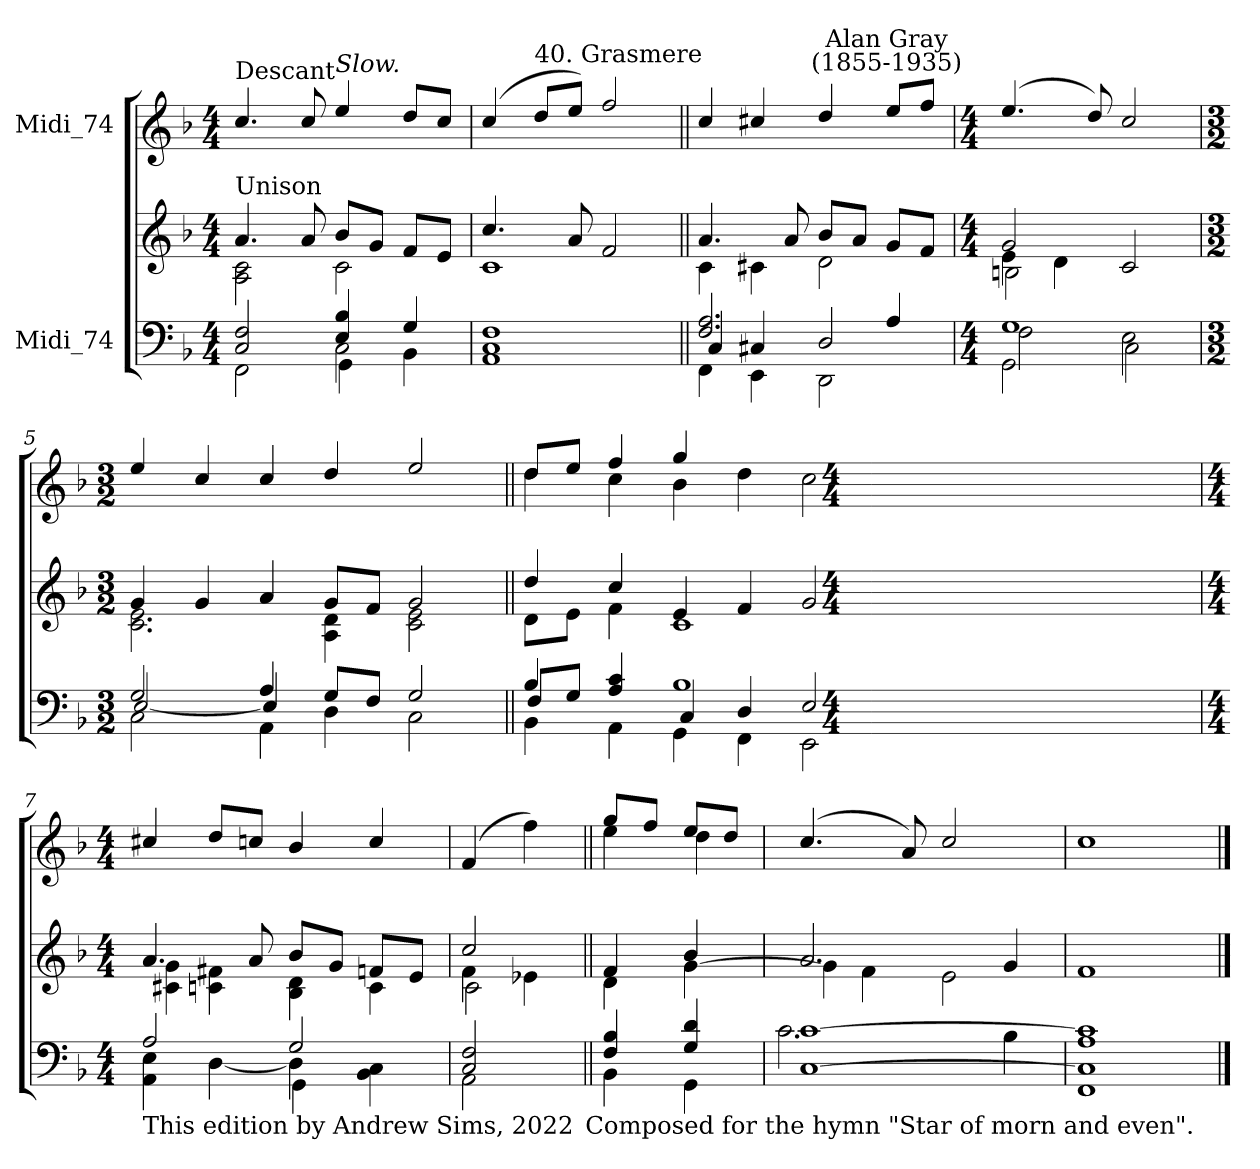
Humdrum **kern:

**kern	**kern	**kern
*part2	*part2	*part1
*staff3	*staff2	*staff1
*I"Midi_74	*	*I"Midi_74
*clefF4	*clefG2	*clefG2
*k[b-]	*k[b-]	*k[b-]
*F:	*F:	*F:
*M4/4	*M4/4	*M4/4
=1	=1	=1
*^	*^	*^
*	*^	*	*^	*	*
!	!	!	!	!	!	!LO:TX:a:t=Descant	!
!	!	!	!LO:TX:a:t=Unison	!	!	!	!
2C/ 2F/	2ryy	2FF\	4.a/	1ryy	2A\ 2c\	4.cc	1ryy
.	.	.	8a/	.	.	8cc	.
!	!	!	!	!	!	!LO:TX:a:i:t=Slow.	!
4E/ 4B-/	2C\	4GG\	8b-/L	.	2c\	4ee	.
.	.	.	8g/J	.	.	.	.
4G/	.	4BB-\	8f/L	.	.	8ddL	.
.	.	.	8e/J	.	.	8ccJ	.
=2	=2	=2	=2	=2	=2	=2	=2
1C/ 1F/	1ryy	1AA\	4.cc/	1ryy	1c\	(>4cc	1ryy
!	!	!	!	!	!	!LO:TX:a:t=40. Grasmere	!
.	.	.	.	.	.	8ddL	.
.	.	.	8a/	.	.	8eeJ)	.
.	.	.	2f/	.	.	2ff	.
=3||	=3||	=3||	=3||	=3||	=3||	=3||	=3||
2.F/ 2.A/	4C/	4FF\	4.a/	1ryy	4c\	4cc	1ryy
.	4C#X/	4EE\	.	.	4c#X\	4cc#X	.
.	.	.	8a/	.	.	.	.
.	2D/	2DD\	8b-/L	.	2d\	4dd	.
.	.	.	8a/J	.	.	.	.
!	!	!	!	!	!	!LO:TX:a:cj:t=Alan Gray\n(1855-1935)	!
4A/	.	.	8g/L	.	.	8eeL	.
.	.	.	8f/J	.	.	8ffJ	.
!!LO:LB:g=z	!!
=4	=4	=4	=4	=4	=4	=4	=4
*M4/4	*	*	*M4/4	*	*	*M4/4	*
1G/	2F\	2GG\	2g/	4e\	2Bn\	(>4.ee	1ryy
.	.	.	.	4d\	.	.	.
.	.	.	.	.	.	8dd)	.
.	2E\	2C\	2c/	2ryy	2ryy	2cc	.
=5	=5	=5	=5	=5	=5	=5	=5
*M3/2	*	*	*M3/2	*	*	*M3/2	*
2G/	[2E/	2C\	4g/	1.ryy	2.c\ 2.e\	4ee	1.ryy
.	.	.	4g/	.	.	4cc	.
4A/	4E/]	4AA\	4a/	.	.	4cc	.
8G/L	2.ryy	4D\	8g/L	.	4A\ 4d\	4dd	.
8F/J	.	.	8f/J	.	.	.	.
2G/	.	2C\	2g/	.	2c\ 2e\	2ee	.
=6||	=6||	=6||	=6||	=6||	=6||	=6||	=6||
4B-/	8F/L	4BB-\	4dd/	1.ryy	8d\L	8dd/L	4dd\
.	8G/J	.	.	.	8e\J	8ee/J	.
4A/ 4c/	4ryy	4AA\	4cc/	.	4f\	4ff	4cc\
1B-/	4C/	4GG\	4e/	.	1c\	4gg	4b-\
.	4D/	4FF\	4f/	.	.	4dd	2.ryy
.	2E/	2EE\	2g/	.	.	2cc	.
*M4/4	*	*	*M4/4	*	*	*M4/4	*
!!LO:LB:g=z	!!
=7	=7	=7	=7	=7	=7	=7	=7
*M4/4	*	*	*M4/4	*	*	*M4/4	*
!LO:TX:b:t=This edition by Andrew Sims, 2022	!	!	!	!	!	!	!
2A/	4ryy	4AA\ 4E\	4.a/	1ryy	4c#X\ 4g\	4cc#X	1ryy
.	[4D\	4ryy	.	.	4cn\ 4f#X\	8ddL	.
.	.	.	8a/	.	.	8ccnJ	.
2G/	4D\]	4GG\	8b-/L	.	4B-\ 4d\	4b-	.
.	.	.	8g/J	.	.	.	.
.	4ryy	4BB-\ 4C\	8fn/L	.	4c\	4cc	.
.	.	.	8e/J	.	.	.	.
=8	=8	=8	=8	=8	=8	=8	=8
2C/ 2F/	2ryy	2AA\	2cc/	4f\	2c\	(>4f	2ryy
.	.	.	.	4e-X\	.	4ff)	.
!LO:TX:b:t=Composed for the hymn "Star of morn and even".	!	!	!	!	!	!	!
=9||	=9||	=9||	=9||	=9||	=9||	=9||	=9||
4F/ 4B-/	2ryy	4BB-\	4f/	2ryy	4d\	8gg/L	4ee\
.	.	.	.	.	.	8ff/J	.
4G/ 4d/	.	4GG\	4b-/	.	[4g\	8ee/L	4dd\
.	.	.	.	.	.	8dd/J	.
=10	=10	=10	=10	=10	=10	=10	=10
[1c/	2.c\	[1C\	2.a/	1ryy	4g\]	(>4.cc	1ryy
.	.	.	.	.	4f\	.	.
.	.	.	.	.	.	8a)	.
.	.	.	.	.	2e\	2cc	.
.	4B-\	.	4g/	.	.	.	.
=11	=11	=11	=11	=11	=11	=11	=11
1c/]	1FF\ 1A\	1C\]	1f/	1ryy	1ryy	1cc	1ryy
*v	*v	*v	*	*	*	*v	*v
*	*v	*v	*v	*
==	==	==
*-	*-	*-
